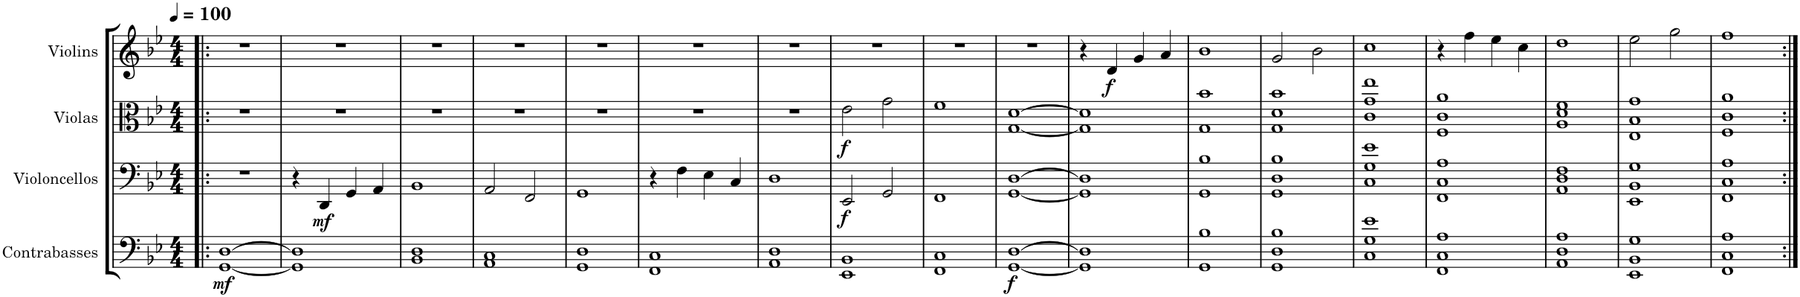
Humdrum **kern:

**kern	**dynam	**kern	**dynam	**kern	**dynam	**kern	**dynam
*part4	*part4	*part3	*part3	*part2	*part2	*part1	*part1
*staff4	*staff4	*staff3	*staff3	*staff2	*staff2	*staff1	*staff1
*I"Contrabasses	*	*I"Violoncellos	*	*I"Violas	*	*I"Violins	*
*I'Cbs.	*	*I'Vcs.	*	*I'Vlas.	*	*I'Vlns.	*
*clefF4	*	*clefF4	*	*clefC3	*	*clefG2	*
*Trd7c12	*	*	*	*	*	*	*
*k[b-e-]	*	*k[b-e-]	*	*k[b-e-]	*	*k[b-e-]	*
*M4/4	*	*M4/4	*	*M4/4	*	*M4/4	*
*MM100	*	*MM100	*	*MM100	*	*MM100	*
=1!|:	=1!|:	=1!|:	=1!|:	=1!|:	=1!|:	=1!|:	=1!|:
!	!LO:DY:b	!	!	!	!	!	!
[1GG [1D	mf	1r	.	1r	.	1r	.
=2	=2	=2	=2	=2	=2	=2	=2
1GG] 1D]	.	4r	.	1r	.	1r	.
!	!	!	!LO:DY:b	!	!	!	!
.	.	4DD/	mf	.	.	.	.
.	.	4GG/	.	.	.	.	.
.	.	4AA/	.	.	.	.	.
=3	=3	=3	=3	=3	=3	=3	=3
1BB- 1D	.	1BB-	.	1r	.	1r	.
=4	=4	=4	=4	=4	=4	=4	=4
1AA 1C	.	2AA/	.	1r	.	1r	.
.	.	2FF/	.	.	.	.	.
=5	=5	=5	=5	=5	=5	=5	=5
1GG 1D	.	1GG	.	1r	.	1r	.
=6	=6	=6	=6	=6	=6	=6	=6
1FF 1C	.	4r	.	1r	.	1r	.
.	.	4F\	.	.	.	.	.
.	.	4E-\	.	.	.	.	.
.	.	4C/	.	.	.	.	.
=7	=7	=7	=7	=7	=7	=7	=7
1AA 1D	.	1D	.	1r	.	1r	.
=8	=8	=8	=8	=8	=8	=8	=8
!	!	!	!LO:DY:b	!	!LO:DY:b	!	!
1EE- 1BB-	.	2EE-/	f	2e-\	f	1r	.
.	.	2GG/	.	2g\	.	.	.
=9	=9	=9	=9	=9	=9	=9	=9
1FF 1C	.	1FF	.	1f	.	1r	.
=10	=10	=10	=10	=10	=10	=10	=10
!	!LO:DY:b	!	!	!	!	!	!
[1GG [1D	f	[1GG [1D	.	[1G [1d	.	1r	.
=11	=11	=11	=11	=11	=11	=11	=11
1GG] 1D]	.	1GG] 1D]	.	1G] 1d]	.	4r	.
!	!	!	!	!	!	!	!LO:DY:b
.	.	.	.	.	.	4d/	f
.	.	.	.	.	.	4g/	.
.	.	.	.	.	.	4a/	.
=12	=12	=12	=12	=12	=12	=12	=12
1GG 1B-	.	1GG 1B-	.	1G 1b-	.	1b-	.
=13	=13	=13	=13	=13	=13	=13	=13
1GG 1D 1B-	.	1GG 1D 1B-	.	1G 1d 1b-	.	2g/	.
.	.	.	.	.	.	2b-\	.
=14	=14	=14	=14	=14	=14	=14	=14
1C 1G 1e-	.	1C 1G 1e-	.	1c 1g 1ee-	.	1cc	.
=15	=15	=15	=15	=15	=15	=15	=15
1FF 1C 1A	.	1FF 1C 1A	.	1F 1c 1a	.	4r	.
.	.	.	.	.	.	4ff\	.
.	.	.	.	.	.	4ee-\	.
.	.	.	.	.	.	4cc\	.
=16	=16	=16	=16	=16	=16	=16	=16
1AA 1D 1A	.	1AA 1D 1F	.	1A 1d 1f	.	1dd	.
=17	=17	=17	=17	=17	=17	=17	=17
1EE- 1BB- 1G	.	1EE- 1BB- 1G	.	1E- 1B- 1g	.	2ee-\	.
.	.	.	.	.	.	2gg\	.
=18	=18	=18	=18	=18	=18	=18	=18
1FF 1C 1A	.	1FF 1C 1A	.	1F 1c 1a	.	1ff	.
=:|!	=:|!	=:|!	=:|!	=:|!	=:|!	=:|!	=:|!
*-	*-	*-	*-	*-	*-	*-	*-
